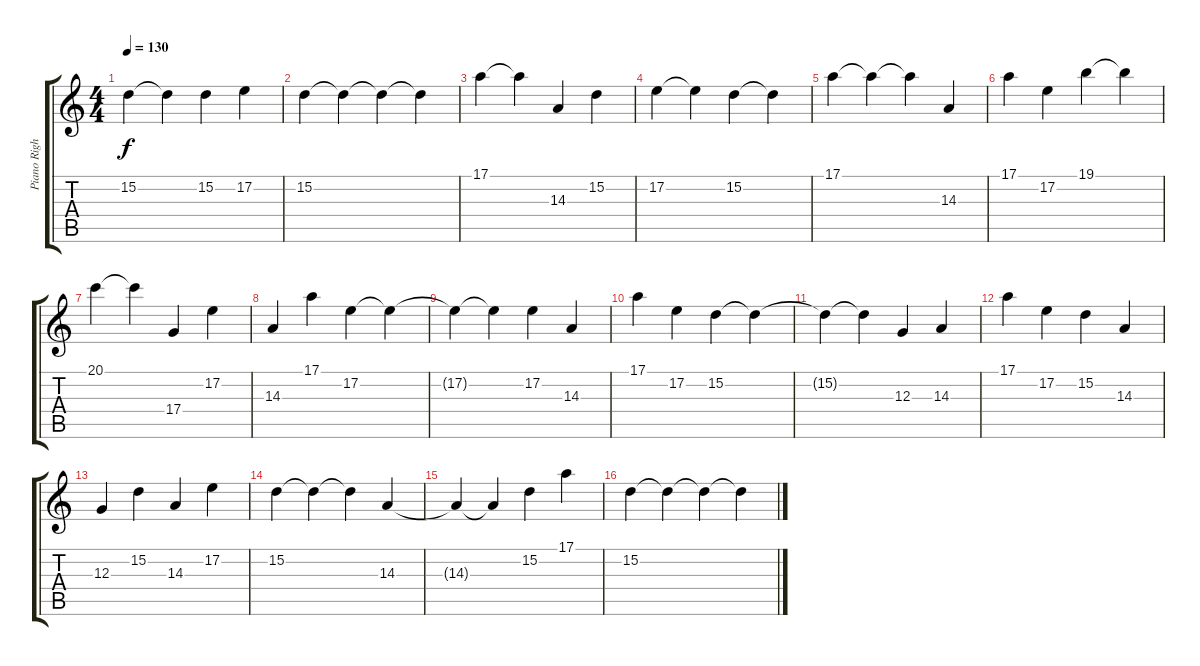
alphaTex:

\track ("Piano Right Hand" "Piano Righ") {instrument acousticgrandpiano}
\staff {score tabs}
\tuning (E4 B3 G3 D3 A2 E2) {hide}
\ts (4 4)
\tempo 130
\clef g2
\ks c
15.2{t}.4{dy f} 15.2{t}.4 15.2.4 17.2.4 |
15.2.4 15.2{t}.4 15.2{t}.4 15.2{t}.4 |
17.1.4 17.1{t}.4 14.3.4 15.2.4 |
17.2.4 17.2{t}.4 15.2.4 15.2{t}.4 |
17.1.4 17.1{t}.4 17.1{t}.4 14.3.4 |
17.1.4 17.2.4 19.1.4 19.1{t}.4 |
20.1.4 20.1{t}.4 17.4.4 17.2.4 |
14.3.4 17.1.4 17.2.4 17.2{t}.4 |
17.2{t}.4 17.2{t}.4 17.2.4 14.3.4 |
17.1.4 17.2.4 15.2.4 15.2{t}.4 |
15.2{t}.4 15.2{t}.4 12.3.4 14.3.4 |
17.1.4 17.2.4 15.2.4 14.3.4 |
12.3.4 15.2.4 14.3.4 17.2.4 |
15.2.4 15.2{t}.4 15.2{t}.4 14.3.4 |
14.3{t}.4 14.3{t}.4 15.2.4 17.1.4 |
15.2.4 15.2{t}.4 15.2{t}.4 15.2{t}.4
